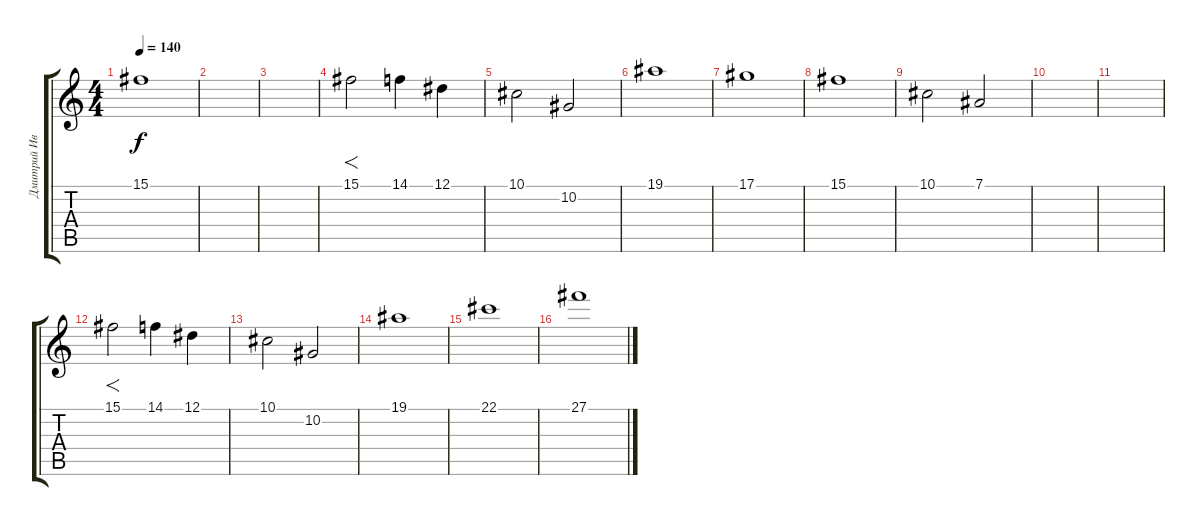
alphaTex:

\track ("Дмитрий Иванов" "Дмитрий Ив") {instrument synthvoice}
\staff {score tabs}
\tuning (Eb4 Bb3 Gb3 Db3 Ab2 Eb2) {hide}
\ts (4 4)
\tempo 140
\clef g2
\ks c
15.1.1{dy f} |
|
|
15.1.2{f} 14.1.4 12.1.4 |
10.1.2 10.2.2 |
19.1.1 |
17.1.1 |
15.1.1 |
10.1.2 7.1.2 |
|
|
15.1.2{f} 14.1.4 12.1.4 |
10.1.2 10.2.2 |
19.1.1 |
22.1.1 |
27.1.1
